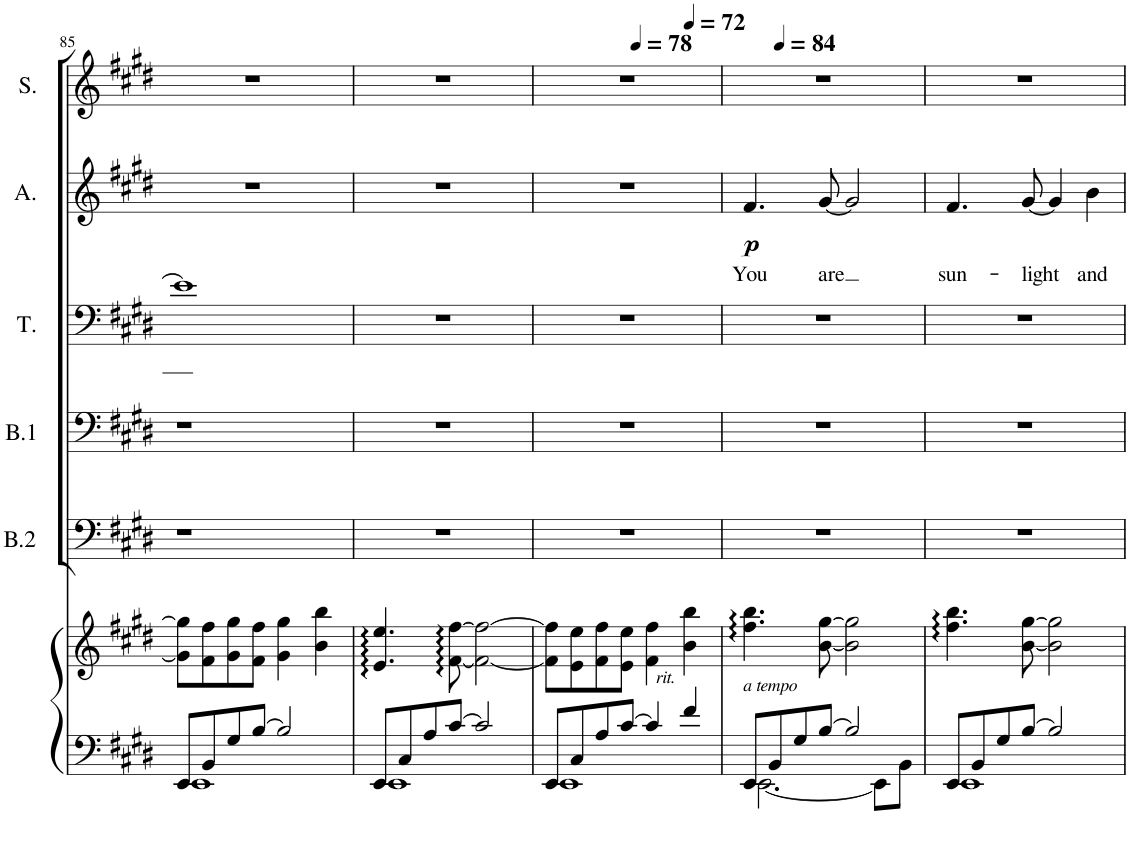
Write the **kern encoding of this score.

**kern	**kern	**kern	**kern	**kern	**kern	**text	**dynam	**kern
*part6	*part6	*part5	*part4	*part3	*part2	*part2	*part2	*part1
*staff7	*staff6	*staff5	*staff4	*staff3	*staff2	*staff2	*staff2	*staff1
*I"Piano	*	*I"Bas	*I"Bariton	*I"Tenor	*I"Alt	*	*	*I"Sopraan
*I'Pno	*	*I'B.2	*I'B.1	*I'T.	*I'A.	*	*	*I'S.
!!LO:PB:g=z
*clefF4	*clefG2	*clefF4	*clefF4	*clefF4	*clefG2	*	*	*clefG2
*	*	*Trd7c12	*	*	*	*	*	*
*k[f#c#g#d#]	*k[f#c#g#d#]	*k[f#c#g#d#]	*k[f#c#g#d#]	*k[f#c#g#d#]	*k[f#c#g#d#]	*	*	*k[f#c#g#d#]
*M4/4	*M4/4	*M4/4	*M4/4	*M4/4	*M4/4	*	*	*M4/4
=85	=85	=85	=85	=85	=85	=85	=85	=85
*^	*	*	*	*	*	*	*	*
8EE/L	1EE	8g#\] 8gg#\]L	1r	1r	1e]	1r	.	.	1r
8BB/	.	8f#\ 8ff#\	.	.	.	.	.	.	.
8G#/	.	8g#\ 8gg#\	.	.	.	.	.	.	.
[8B/J	.	8f#\ 8ff#\J	.	.	.	.	.	.	.
2B/]	.	4g#\ 4gg#\	.	.	.	.	.	.	.
.	.	4b\ 4bb\	.	.	.	.	.	.	.
=86	=86	=86	=86	=86	=86	=86	=86	=86	=86
8EE/L	1EE	4.e/ 4.ee/	1r	1r	1r	1r	.	.	1r
8C#/	.	.	.	.	.	.	.	.	.
8A/	.	.	.	.	.	.	.	.	.
[8c#/J	.	[8f#\ [8ff#\	.	.	.	.	.	.	.
2c#/]	.	2f#\_ 2ff#\_	.	.	.	.	.	.	.
=87	=87	=87	=87	=87	=87	=87	=87	=87	=87
*	*	*	*	*	*	*	*	*	*^
*	*	*	*	*	*	*	*	*	*	*^
8EE/L	1EE	8f#\] 8ff#\]L	1r	1r	1r	1r	.	.	1r	2ryy	2.ryy
8C#/	.	8e\ 8ee\	.	.	.	.	.	.	.	.	.
8A/	.	8f#\ 8ff#\	.	.	.	.	.	.	.	.	.
[8c#/J	.	8e\ 8ee\J	.	.	.	.	.	.	.	.	.
*	*	*	*	*	*	*	*	*	*MM78	*	*
!LO:TX:a:i:t=rit.	!	!	!	!	!	!	!	!	!	!	!
4c#/]	.	4f#\ 4ff#\	.	.	.	.	.	.	.	2ryy	.
*	*	*	*	*	*	*	*	*	*MM72	*	*
4f#/	.	4b\ 4bb\	.	.	.	.	.	.	.	.	4ryy
*	*	*	*	*	*	*	*	*	*v	*v	*v
=88	=88	=88	=88	=88	=88	=88	=88	=88	=88
*	*	*	*	*	*	*	*	*	*MM84
*	*	*	*	*	*	*	*	*	*^
*	*	*	*	*	*	*	*	*	*	*^
!LO:TX:a:i:t=a tempo	!	!	!	!	!	!	!	!	!	!	!
!	!	!	!	!	!	!	!LO:LY:b	!LO:DY:b	!	!	!
*	*	*	*	*	*	*	*	*	*v	*v	*v
8EE/L	[2.EE\	4.ff#\ 4.bb\	1r	1r	1r	4.f#/	You	p	1r
8BB/	.	.	.	.	.	.	.	.	.
8G#/	.	.	.	.	.	.	.	.	.
!	!	!	!	!	!	!	!LO:LY:b	!	!
[8B/J	.	[8b\ [8gg#\	.	.	.	[8g#/	are	.	.
2B/]	.	2b\] 2gg#\]	.	.	.	2g#/]	.	.	.
.	8EE\L]	.	.	.	.	.	.	.	.
.	8BB\J	.	.	.	.	.	.	.	.
=89	=89	=89	=89	=89	=89	=89	=89	=89	=89
!	!	!	!	!	!	!	!LO:LY:b	!	!
8EE/L	1EE	4.ff#\ 4.bb\	1r	1r	1r	4.f#/	sun-	.	1r
8BB/	.	.	.	.	.	.	.	.	.
8G#/	.	.	.	.	.	.	.	.	.
!	!	!	!	!	!	!	!LO:LY:b	!	!
[8B/J	.	[8b\ [8gg#\	.	.	.	[8g#/	-light	.	.
2B/]	.	2b\] 2gg#\]	.	.	.	4g#/]	.	.	.
!	!	!	!	!	!	!	!LO:LY:b	!	!
.	.	.	.	.	.	4b\	and	.	.
*v	*v	*	*	*	*	*	*	*	*
=	=	=	=	=	=	=	=	=
*-	*-	*-	*-	*-	*-	*-	*-	*-
